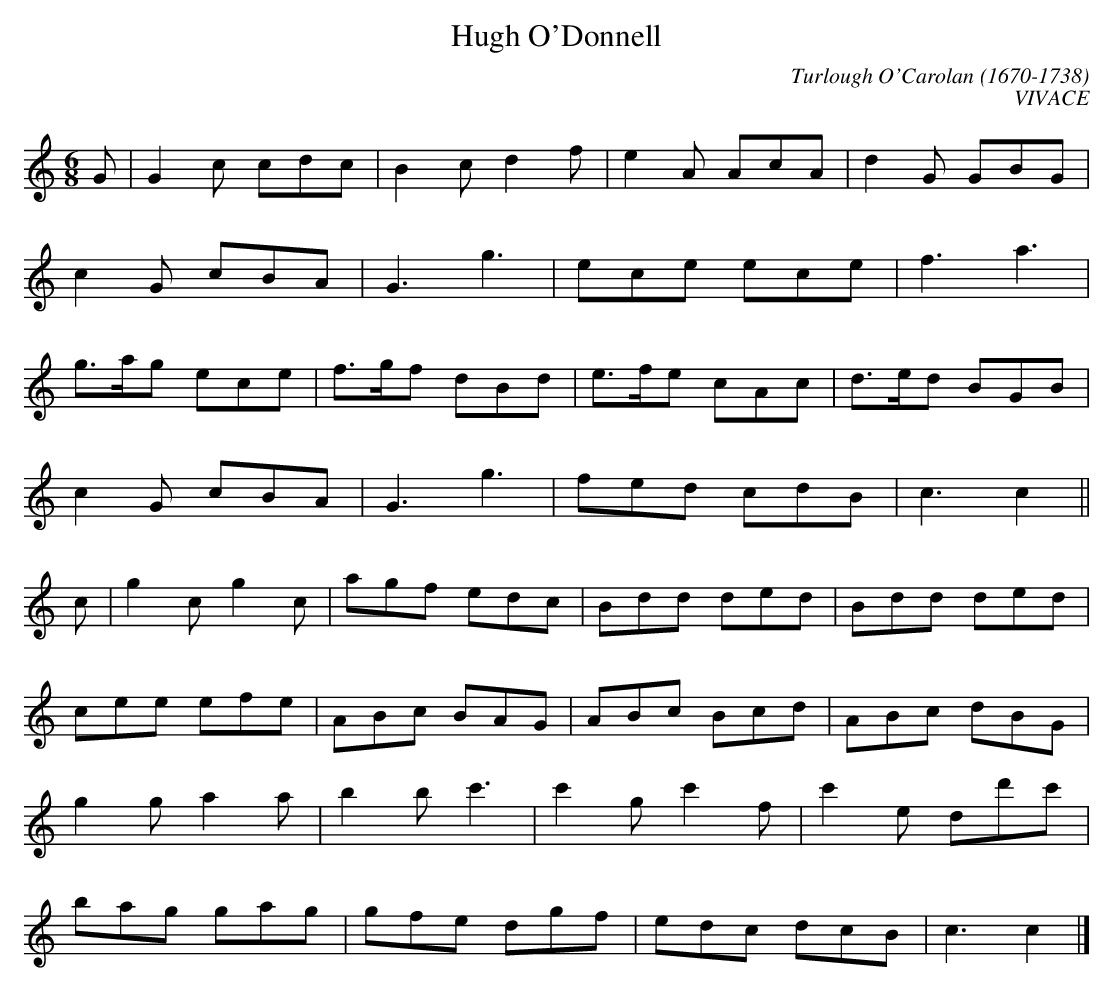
X:1occ
T:Hugh O'Donnell
C:Turlough O'Carolan (1670-1738)
C:VIVACE
M:6/8
L:1/8
K:C
G|G2c cdc|B2c d2f|e2A AcA|d2G GBG|
c2G cBA|G3g3|ece ece|f3a3|
g3/2a/2g ece|f3/2g/2f dBd|e3/2f/2e cAc|d3/2e/2d BGB|
c2G cBA|G3g3|fed cdB|c3c2||
c|g2c g2c|agf edc|Bdd ded|Bdd ded|
cee efe|ABc BAG|ABc Bcd|ABc dBG|
g2g a2a|b2b c'3|c'2g c'2f|c'2e dd'c'|
bag gag|gfe dgf|edc dcB|c3c2|]
